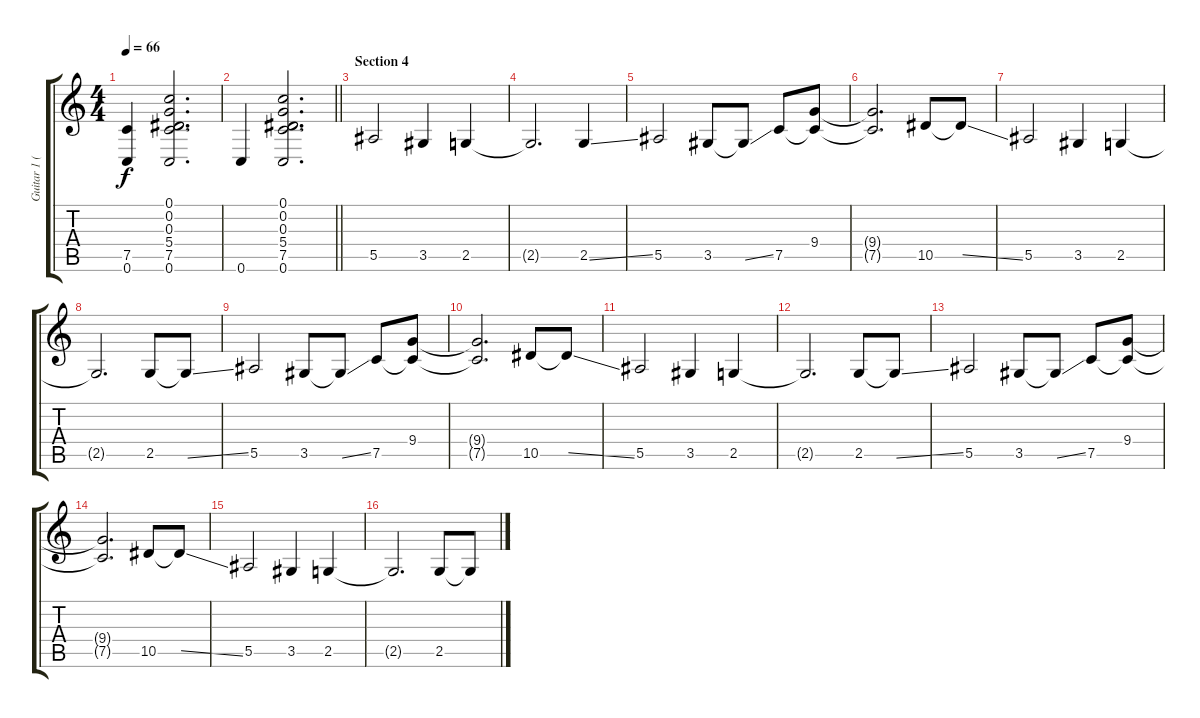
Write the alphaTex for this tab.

\track ("Guitar 1 (Distortion)" "Guitar 1 (") {instrument distortionguitar}
\staff {score tabs}
\tuning (C4 G3 Eb3 Bb2 F2 C2) {hide}
\ts (4 4)
\tempo 66
\clef g2
\ks c
(7.5 0.6).4{dy f} (0.1 0.2 0.3 5.4 7.5 0.6).2{d} |
\barLineRight lightlight
0.6.4 (0.1 0.2 0.3 5.4 7.5 0.6).2{d} |
\section ("" "Section 4")
5.5.2 3.5.4 2.5.4 |
2.5{t}.2{d} 2.5{ss}.4 |
5.5.2 3.5.8 3.5{ss t}.8 7.5.8 (9.4 7.5{t}).8 |
(9.4{t} 7.5{t}).2{d} 10.5.8 10.5{ss t}.8 |
5.5.2 3.5.4 2.5.4 |
2.5{t}.2{d} 2.5.8 2.5{ss t}.8 |
5.5.2 3.5.8 3.5{ss t}.8 7.5.8 (9.4 7.5{t}).8 |
(9.4{t} 7.5{t}).2{d} 10.5.8 10.5{ss t}.8 |
5.5.2 3.5.4 2.5.4 |
2.5{t}.2{d} 2.5.8 2.5{ss t}.8 |
5.5.2 3.5.8 3.5{ss t}.8 7.5.8 (9.4 7.5{t}).8 |
(9.4{t} 7.5{t}).2{d} 10.5.8 10.5{ss t}.8 |
5.5.2 3.5.4 2.5.4 |
2.5{t}.2{d} 2.5.8 2.5{ss t}.8
